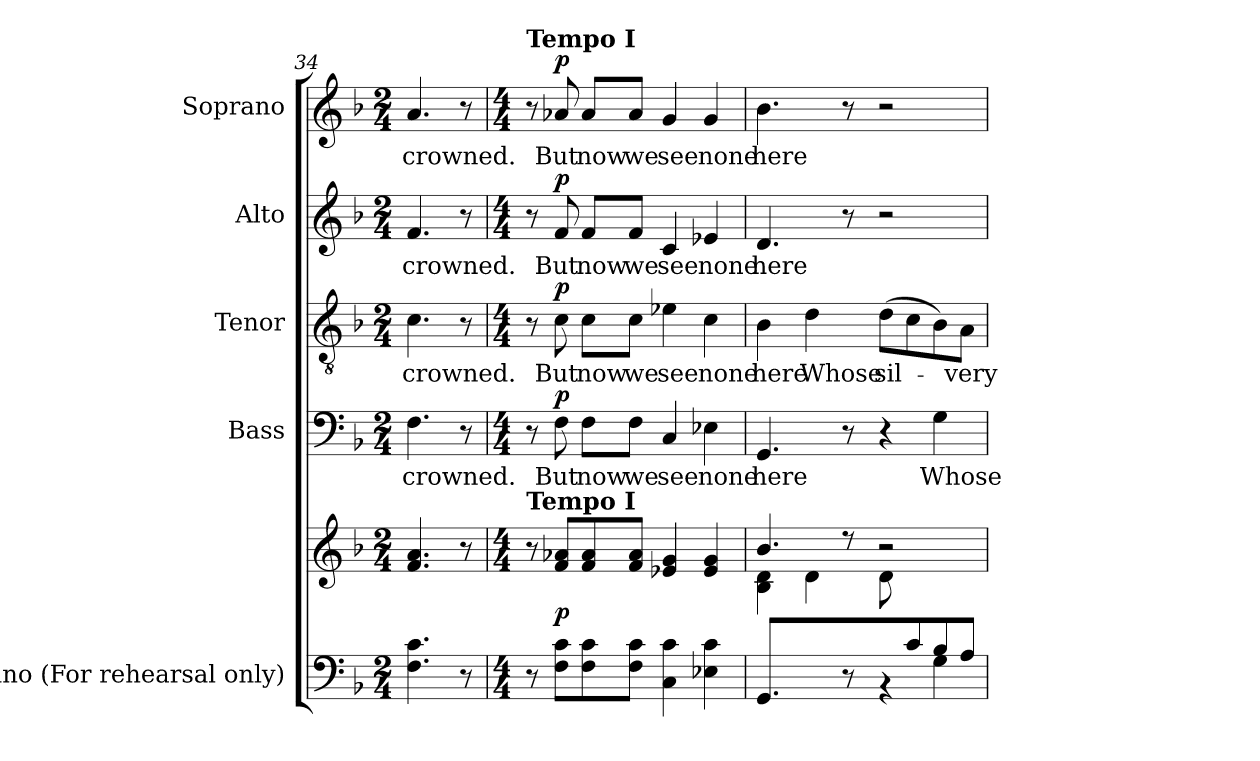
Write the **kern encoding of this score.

**kern	**kern	**dynam	**kern	**text	**dynam	**kern	**text	**dynam	**kern	**text	**dynam	**kern	**text	**dynam
*part5	*part5	*part5	*part4	*part4	*part4	*part3	*part3	*part3	*part2	*part2	*part2	*part1	*part1	*part1
*staff6	*staff5	*staff5/6	*staff4	*staff4	*staff4	*staff3	*staff3	*staff3	*staff2	*staff2	*staff2	*staff1	*staff1	*staff1
*I"Piano (For rehearsal only)	*	*	*I"Bass	*	*	*I"Tenor	*	*	*I"Alto	*	*	*I"Soprano	*	*
*I'Pno.	*	*	*I'B.	*	*	*I'T.	*	*	*I'A.	*	*	*I'S.	*	*
*clefF4	*clefG2	*	*clefF4	*	*	*clefGv2	*	*	*clefG2	*	*	*clefG2	*	*
*	*	*	*	*	*	*ITrd7c12	*	*	*	*	*	*	*	*
*k[b-]	*k[b-]	*	*k[b-]	*	*	*k[b-]	*	*	*k[b-]	*	*	*k[b-]	*	*
*F:	*F:	*	*F:	*	*	*F:	*	*	*F:	*	*	*F:	*	*
*M2/4	*M2/4	*	*M2/4	*	*	*M2/4	*	*	*M2/4	*	*	*M2/4	*	*
=34	=34	=34	=34	=34	=34	=34	=34	=34	=34	=34	=34	=34	=34	=34
!	!	!	!	!LO:LY:b:color=#000000	!	!	!	!	!	!	!	!	!	!
!	!	!	!	!	!	!	!LO:LY:b:color=#000000	!	!	!	!	!	!	!
!	!	!	!	!	!	!	!	!	!	!LO:LY:b:color=#000000	!	!	!	!
!	!	!	!	!	!	!	!	!	!	!	!	!	!LO:LY:b:color=#000000	!
4.Fi\ 4.ci	4.fi/ 4.ai	.	4.Fi\	crowned.	.	4.Ci\	crowned.	.	4.fi/	crowned.	.	4.ai/	crowned.	.
8r	8r	.	8r	.	.	8r	.	.	8r	.	.	8r	.	.
=35	=35	=35	=35	=35	=35	=35	=35	=35	=35	=35	=35	=35	=35	=35
*M4/4	*M4/4	*	*M4/4	*	*	*M4/4	*	*	*M4/4	*	*	*M4/4	*	*
!	!	!	!	!	!	!	!	!	!	!	!	!LO:TX:a:B:t=Tempo I	!	!
!	!LO:TX:a:B:t=Tempo I	!	!	!	!	!	!	!	!	!	!	!	!	!
8r	8r	.	8r	.	.	8r	.	.	8r	.	.	8r	.	.
!	!	!	!	!LO:LY:b:color=#000000	!	!	!	!	!	!	!	!	!	!
!	!	!	!	!	!	!	!LO:LY:b:color=#000000	!	!	!	!	!	!	!
!	!	!	!	!	!	!	!	!	!	!LO:LY:b:color=#000000	!	!	!	!
!	!	!	!	!	!	!	!	!	!	!	!	!	!LO:LY:b:color=#000000	!
8Fi\ 8ciL	8fi/ 8a-XiL	p	8Fi\	But	p	8Ci\	But	p	8fi/	But	p	8a-Xi/	But	p
!	!	!	!	!LO:LY:b:color=#000000	!	!	!	!	!	!	!	!	!	!
!	!	!	!	!	!	!	!LO:LY:b:color=#000000	!	!	!	!	!	!	!
!	!	!	!	!	!	!	!	!	!	!LO:LY:b:color=#000000	!	!	!	!
!	!	!	!	!	!	!	!	!	!	!	!	!	!LO:LY:b:color=#000000	!
8Fi\ 8ci	8fi/ 8a-i	.	8Fi\L	now	.	8Ci\L	now	.	8fi/L	now	.	8a-i/L	now	.
!	!	!	!	!LO:LY:b:color=#000000	!	!	!	!	!	!	!	!	!	!
!	!	!	!	!	!	!	!LO:LY:b:color=#000000	!	!	!	!	!	!	!
!	!	!	!	!	!	!	!	!	!	!LO:LY:b:color=#000000	!	!	!	!
!	!	!	!	!	!	!	!	!	!	!	!	!	!LO:LY:b:color=#000000	!
8Fi\ 8ciJ	8fi/ 8a-iJ	.	8Fi\J	we	.	8Ci\J	we	.	8fi/J	we	.	8a-i/J	we	.
!	!	!	!	!LO:LY:b:color=#000000	!	!	!	!	!	!	!	!	!	!
!	!	!	!	!	!	!	!LO:LY:b:color=#000000	!	!	!	!	!	!	!
!	!	!	!	!	!	!	!	!	!	!LO:LY:b:color=#000000	!	!	!	!
!	!	!	!	!	!	!	!	!	!	!	!	!	!LO:LY:b:color=#000000	!
4Ci\ 4ci	4e-Xi/ 4gi	.	4Ci/	see	.	4E-Xi\	see	.	4ci/	see	.	4gi/	see	.
!	!	!	!	!LO:LY:b:color=#000000	!	!	!	!	!	!	!	!	!	!
!	!	!	!	!	!	!	!LO:LY:b:color=#000000	!	!	!	!	!	!	!
!	!	!	!	!	!	!	!	!	!	!LO:LY:b:color=#000000	!	!	!	!
!	!	!	!	!	!	!	!	!	!	!	!	!	!LO:LY:b:color=#000000	!
4E-Xi\ 4ci	4e-i/ 4gi	.	4E-Xi\	none	.	4Ci\	none	.	4e-Xi/	none	.	4gi/	none	.
!!LO:PB:g=z
=36	=36	=36	=36	=36	=36	=36	=36	=36	=36	=36	=36	=36	=36	=36
*^	*^	*	*	*	*	*	*	*	*	*	*	*	*	*
*	*	*	*^	*	*	*	*	*	*	*	*	*	*	*	*	*
!	!	!	!	!	!	!	!LO:LY:b:color=#000000	!	!	!	!	!	!	!	!	!	!
!	!	!	!	!	!	!	!	!	!	!LO:LY:b:color=#000000	!	!	!	!	!	!	!
!	!	!	!	!	!	!	!	!	!	!	!	!	!LO:LY:b:color=#000000	!	!	!	!
!	!	!	!	!	!	!	!	!	!	!	!	!	!	!	!	!LO:LY:b:color=#000000	!
4.GGi/	2ryy	4.b-i/	4B-i\ 4di	2ryy	.	4.GGi/	here	.	4BB-i\	here	.	4.di/	here	.	4.b-i\	here	.
!	!	!	!	!	!	!	!	!	!	!LO:LY:b:color=#000000	!	!	!	!	!	!	!
.	.	.	4di\	.	.	.	.	.	4Di\	Whose	.	.	.	.	.	.	.
8r	.	8r	.	.	.	8r	.	.	.	.	.	8r	.	.	8r	.	.
!	!	!	!	!	!	!	!	!	!	!LO:LY:b:color=#000000	!	!	!	!	!	!	!
8ryy	4r	2r	2r	8di\L	.	4r	.	.	(8Di\L	sil-	.	2r	.	.	2r	.	.
8ci/	.	.	.	4.ryy	.	.	.	.	8Ci\	.	.	.	.	.	.	.	.
!	!	!	!	!	!	!	!LO:LY:b:color=#000000	!	!	!	!	!	!	!	!	!	!
8B-i/	4Gi\	.	.	.	.	4Gi\	Whose	.	8BB-i\)	.	.	.	.	.	.	.	.
!	!	!	!	!	!	!	!	!	!	!LO:LY:b:color=#000000	!	!	!	!	!	!	!
8Ai/J	.	.	.	.	.	.	.	.	8AAi\J	-very	.	.	.	.	.	.	.
*v	*v	*	*	*	*	*	*	*	*	*	*	*	*	*	*	*	*
*	*v	*v	*v	*	*	*	*	*	*	*	*	*	*	*	*	*
=	=	=	=	=	=	=	=	=	=	=	=	=	=	=
*-	*-	*-	*-	*-	*-	*-	*-	*-	*-	*-	*-	*-	*-	*-
